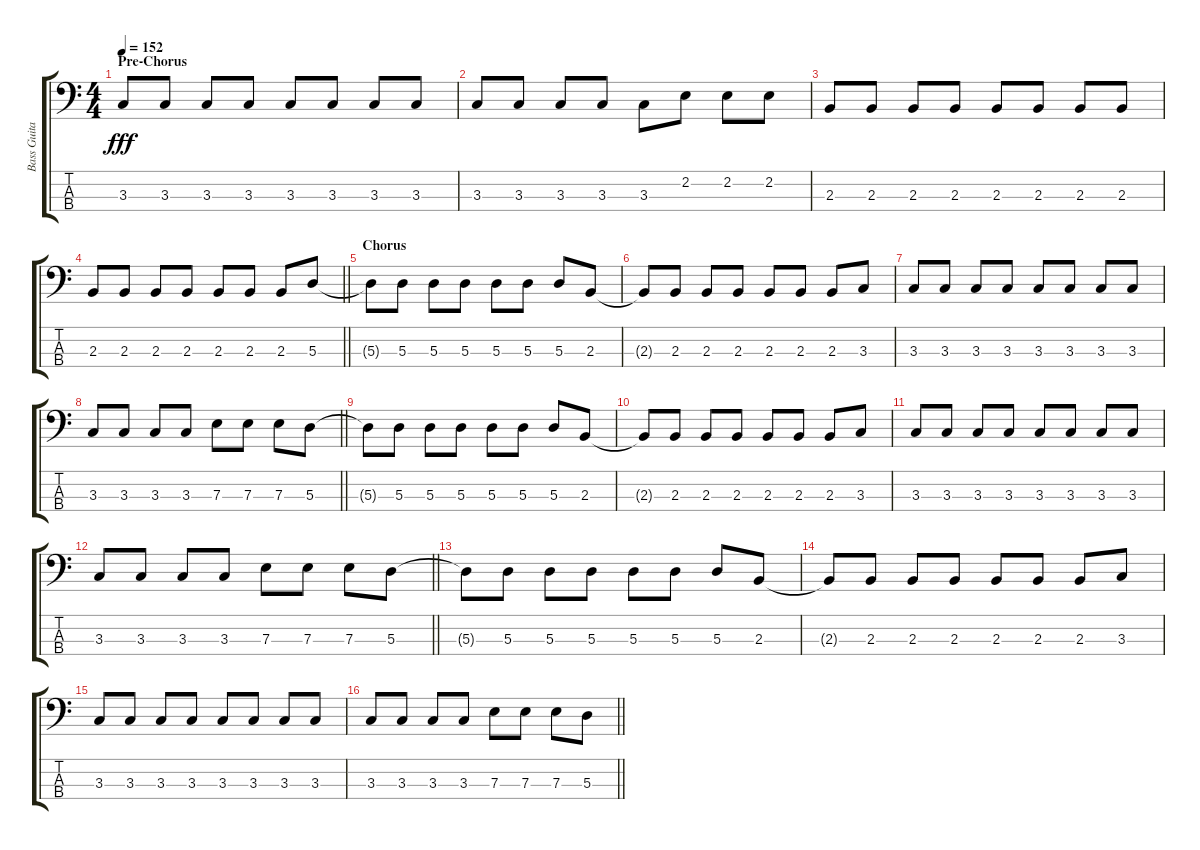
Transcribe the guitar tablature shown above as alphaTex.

\track ("Bass Guitar" "Bass Guita") {instrument electricbasspick}
\staff {score tabs}
\tuning (G2 D2 A1 D1) {hide}
\ts (4 4)
\section ("" "Pre-Chorus")
\tempo 152
\clef f4
\ks c
3.3.8{dy fff} 3.3.8 3.3.8 3.3.8 3.3.8 3.3.8 3.3.8 3.3.8 |
3.3.8 3.3.8 3.3.8 3.3.8 3.3.8 2.2.8 2.2.8 2.2.8 |
2.3.8 2.3.8 2.3.8 2.3.8 2.3.8 2.3.8 2.3.8 2.3.8 |
\barLineRight lightlight
2.3.8 2.3.8 2.3.8 2.3.8 2.3.8 2.3.8 2.3.8 5.3.8 |
\section ("" "Chorus")
5.3{t}.8 5.3.8 5.3.8 5.3.8 5.3.8 5.3.8 5.3.8 2.3.8 |
2.3{t}.8 2.3.8 2.3.8 2.3.8 2.3.8 2.3.8 2.3.8 3.3.8 |
3.3.8 3.3.8 3.3.8 3.3.8 3.3.8 3.3.8 3.3.8 3.3.8 |
\barLineRight lightlight
3.3.8 3.3.8 3.3.8 3.3.8 7.3.8 7.3.8 7.3.8 5.3.8 |
5.3{t}.8 5.3.8 5.3.8 5.3.8 5.3.8 5.3.8 5.3.8 2.3.8 |
2.3{t}.8 2.3.8 2.3.8 2.3.8 2.3.8 2.3.8 2.3.8 3.3.8 |
3.3.8 3.3.8 3.3.8 3.3.8 3.3.8 3.3.8 3.3.8 3.3.8 |
\barLineRight lightlight
3.3.8 3.3.8 3.3.8 3.3.8 7.3.8 7.3.8 7.3.8 5.3.8 |
5.3{t}.8 5.3.8 5.3.8 5.3.8 5.3.8 5.3.8 5.3.8 2.3.8 |
2.3{t}.8 2.3.8 2.3.8 2.3.8 2.3.8 2.3.8 2.3.8 3.3.8 |
3.3.8 3.3.8 3.3.8 3.3.8 3.3.8 3.3.8 3.3.8 3.3.8 |
\barLineRight lightlight
3.3.8 3.3.8 3.3.8 3.3.8 7.3.8 7.3.8 7.3.8 5.3.8
